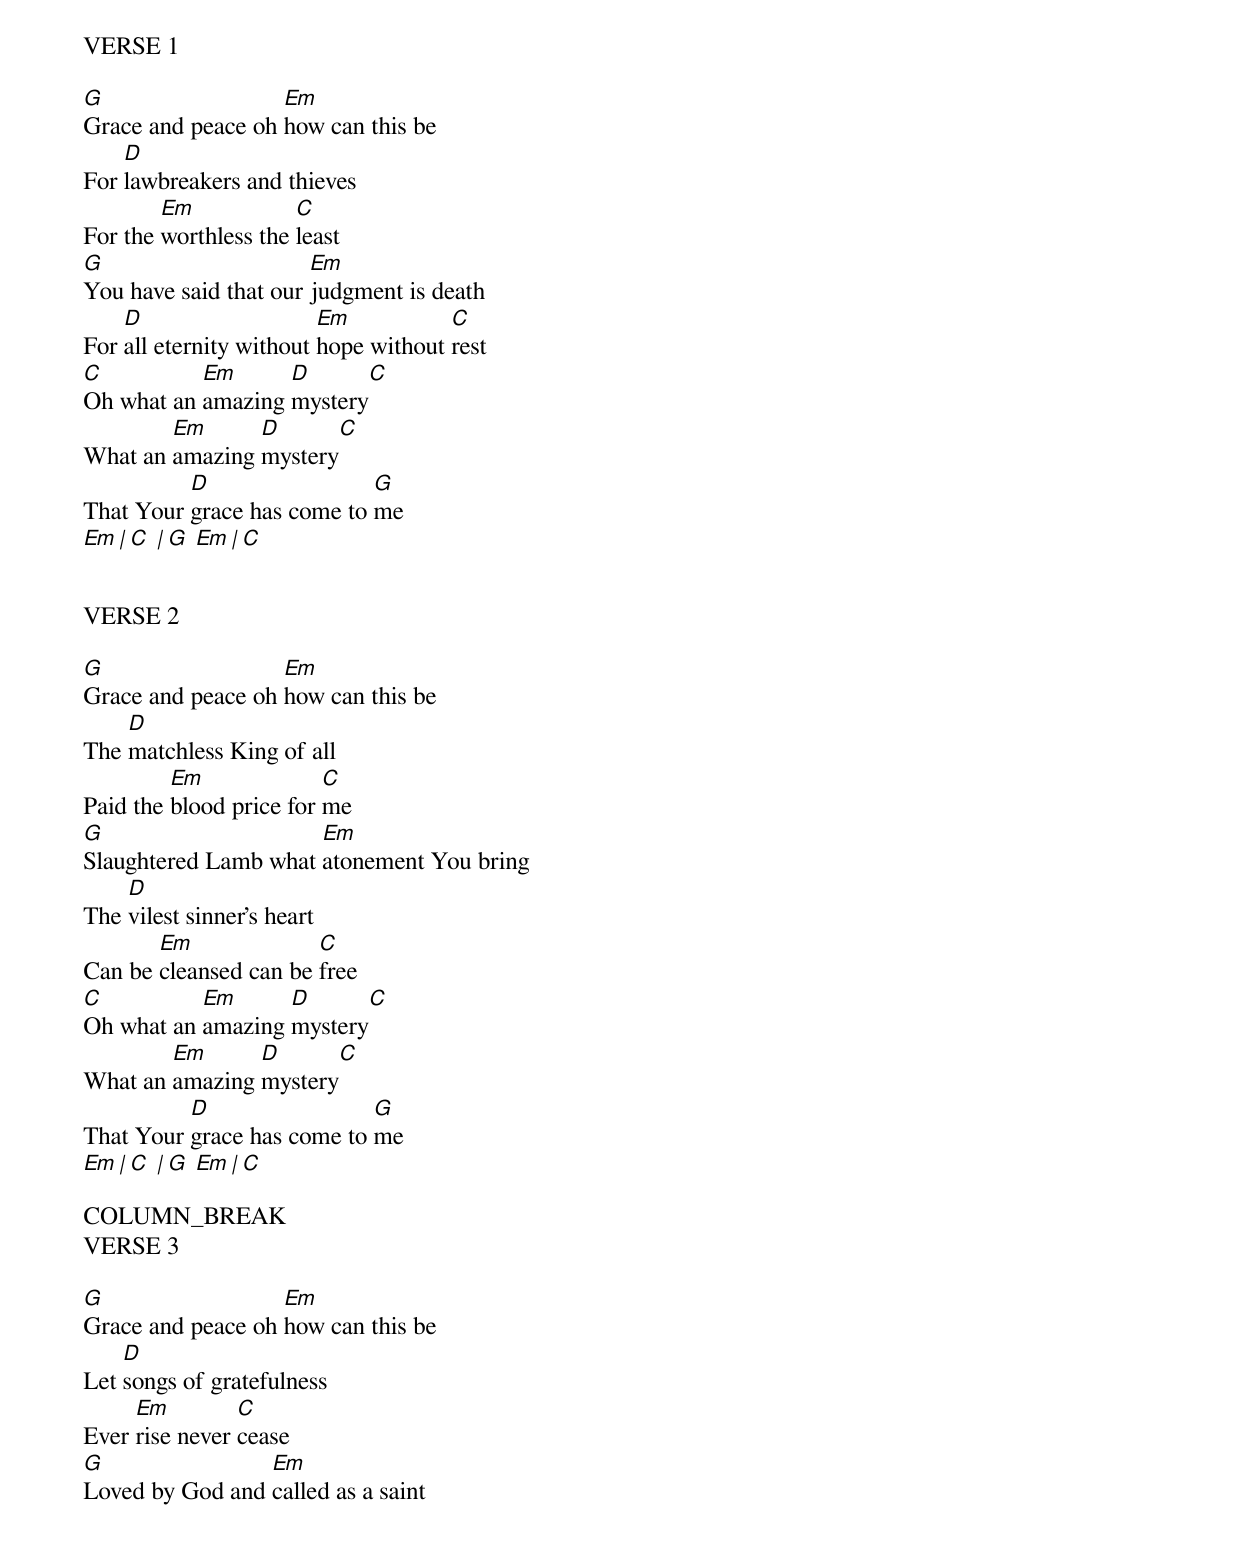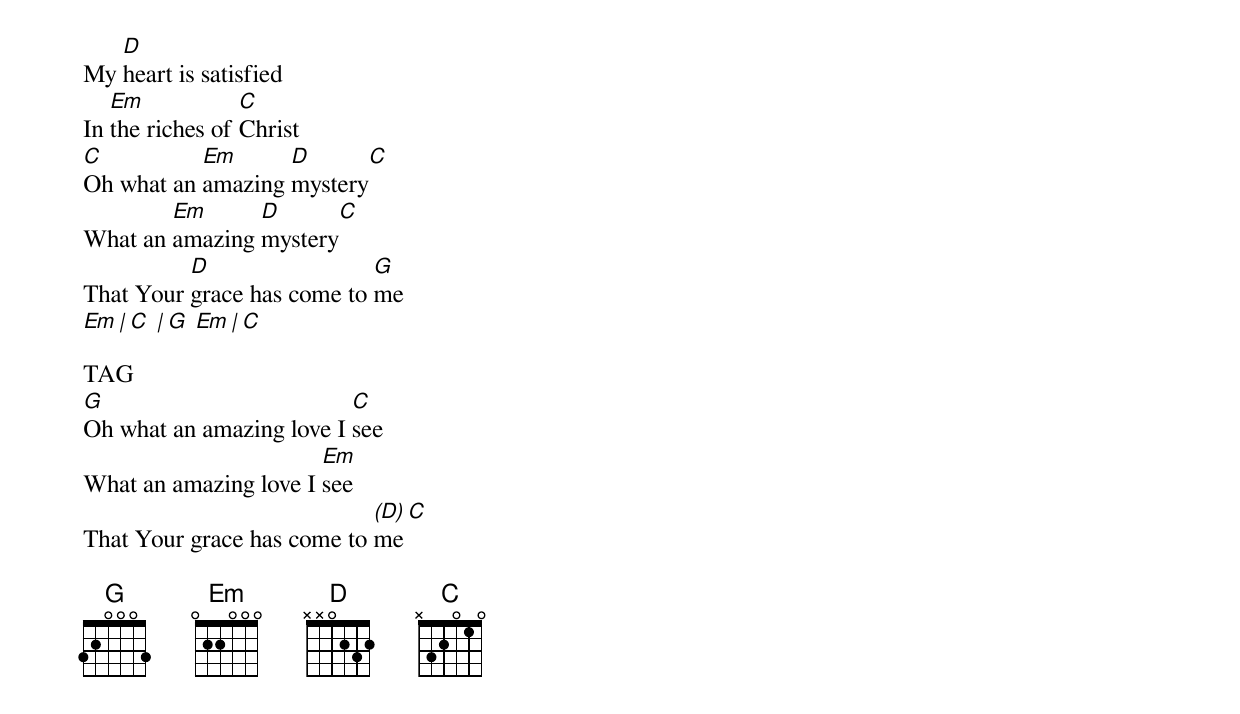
VERSE 1

[G]Grace and peace oh [Em]how can this be
For [D]lawbreakers and thieves
For the [Em]worthless the [C]least
[G]You have said that our [Em]judgment is death
For [D]all eternity without [Em]hope without [C]rest
[C]Oh what an [Em]amazing [D]mystery[C]
What an [Em]amazing [D]mystery[C]
That Your [D]grace has come to [G]me
[Em | C  | G  Em | C]


VERSE 2

[G]Grace and peace oh [Em]how can this be
The [D]matchless King of all
Paid the [Em]blood price for [C]me
[G]Slaughtered Lamb what [Em]atonement You bring
The [D]vilest sinner's heart
Can be [Em]cleansed can be [C]free
[C]Oh what an [Em]amazing [D]mystery[C]
What an [Em]amazing [D]mystery[C]
That Your [D]grace has come to [G]me
[Em | C  | G  Em | C]

COLUMN_BREAK
VERSE 3

[G]Grace and peace oh [Em]how can this be
Let [D]songs of gratefulness
Ever [Em]rise never [C]cease
[G]Loved by God and [Em]called as a saint
My [D]heart is satisfied
In [Em]the riches of [C]Christ
[C]Oh what an [Em]amazing [D]mystery[C]
What an [Em]amazing [D]mystery[C]
That Your [D]grace has come to [G]me
[Em | C  | G  Em | C]

TAG
[G]Oh what an amazing love I [C]see
What an amazing love I [Em]see
That Your grace has come to [(D) C]me

{{ 1 Peter 1:2  }}
